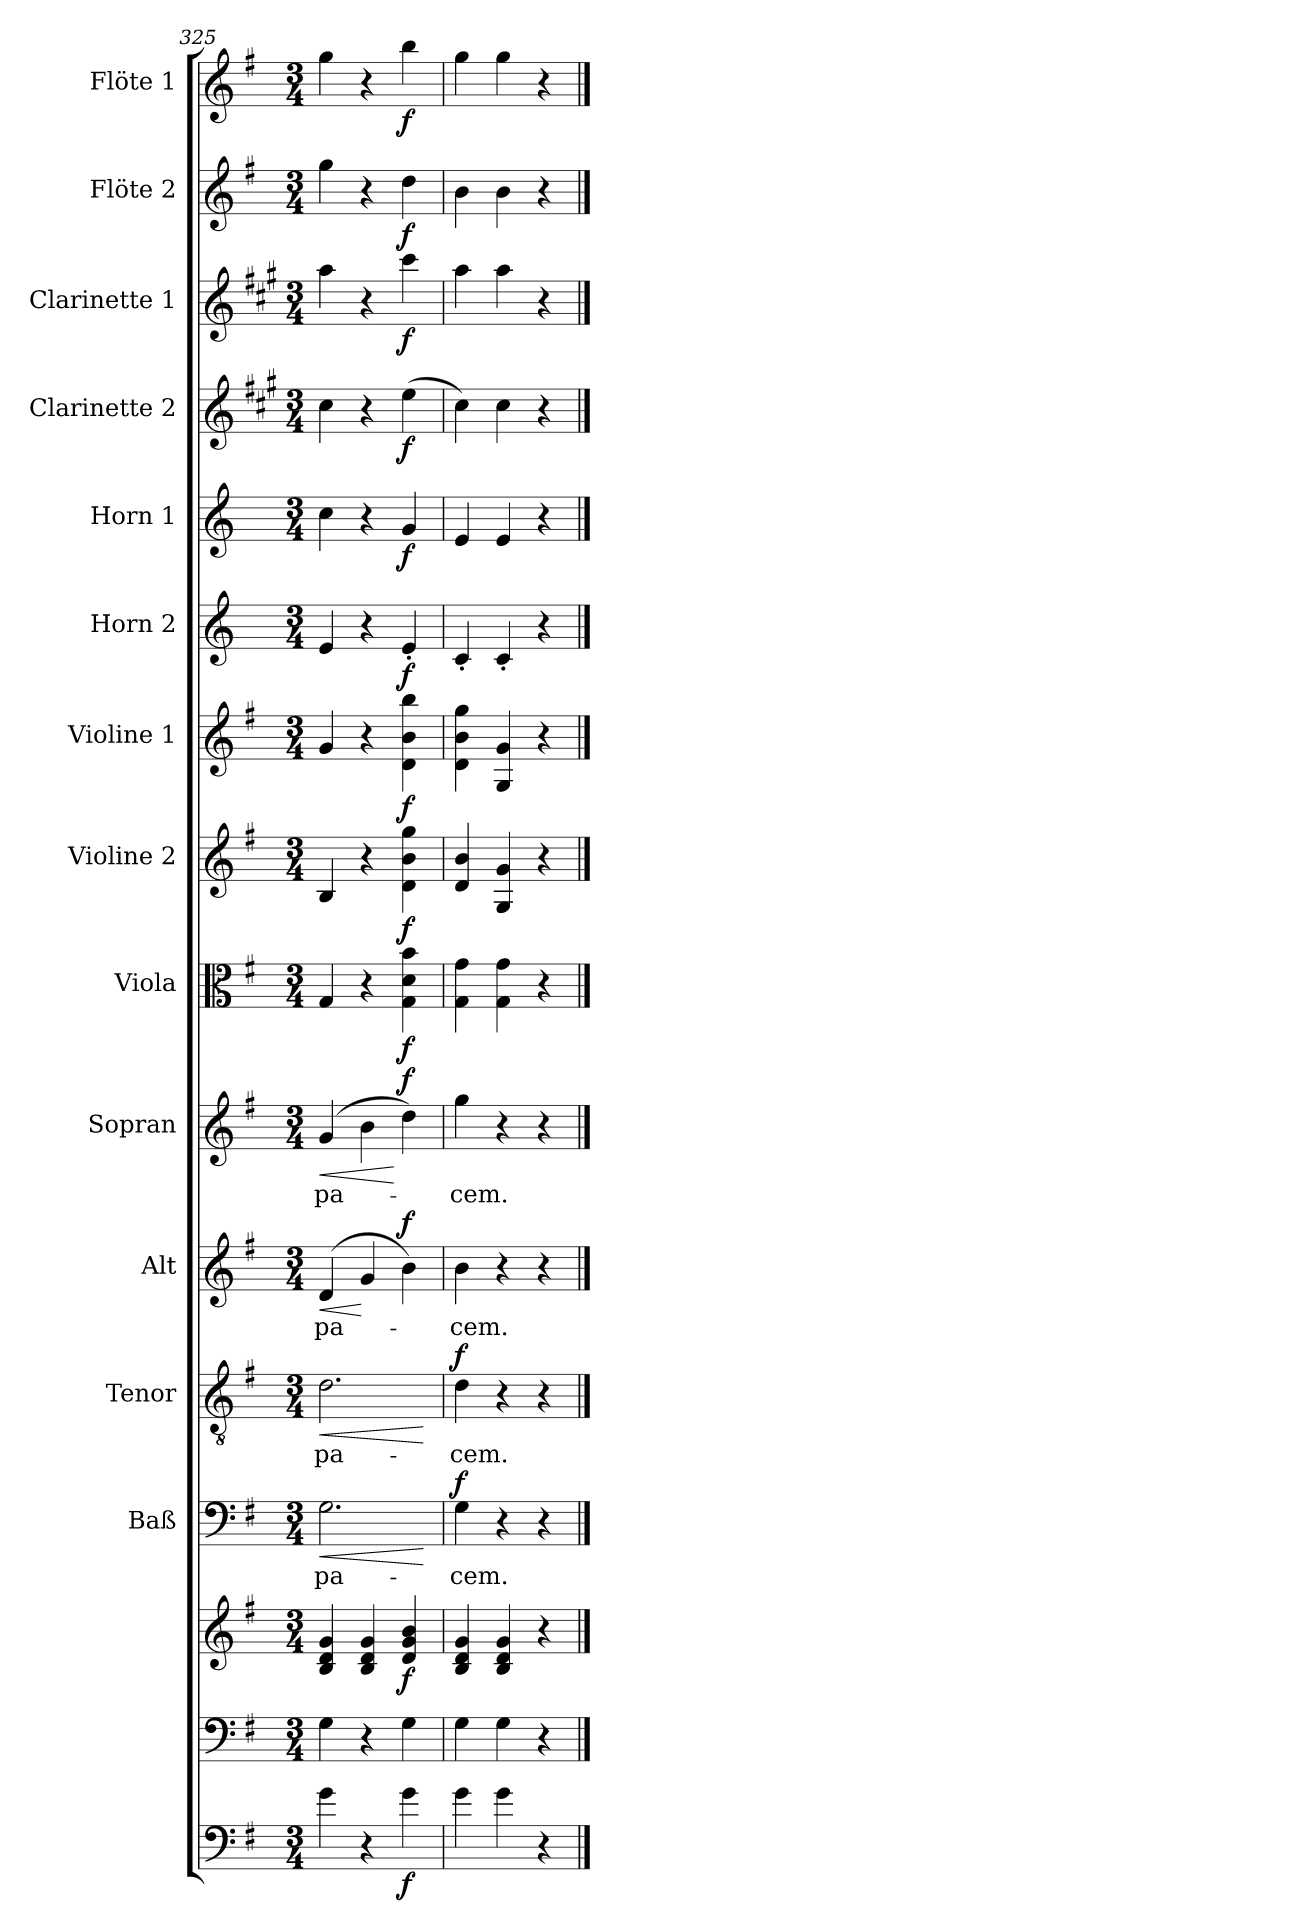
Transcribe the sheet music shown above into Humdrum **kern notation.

**kern	**dynam	**kern	**kern	**dynam	**kern	**text	**dynam	**kern	**text	**dynam	**kern	**text	**dynam	**kern	**text	**dynam	**kern	**dynam	**kern	**dynam	**kern	**dynam	**kern	**dynam	**kern	**dynam	**kern	**dynam	**kern	**dynam	**kern	**dynam	**kern	**dynam
*part15	*part15	*part14	*part14	*part14	*part13	*part13	*part13	*part12	*part12	*part12	*part11	*part11	*part11	*part10	*part10	*part10	*part9	*part9	*part8	*part8	*part7	*part7	*part6	*part6	*part5	*part5	*part4	*part4	*part3	*part3	*part2	*part2	*part1	*part1
*staff16	*staff16	*staff15	*staff14	*staff14/15	*staff13	*staff13	*staff13	*staff12	*staff12	*staff12	*staff11	*staff11	*staff11	*staff10	*staff10	*staff10	*staff9	*staff9	*staff8	*staff8	*staff7	*staff7	*staff6	*staff6	*staff5	*staff5	*staff4	*staff4	*staff3	*staff3	*staff2	*staff2	*staff1	*staff1
*	*	*	*	*	*I"Baß	*	*	*I"Tenor	*	*	*I"Alt	*	*	*I"Sopran	*	*	*I"Viola	*	*I"Violine 2	*	*I"Violine 1	*	*I"Horn 2	*	*I"Horn 1	*	*I"Clarinette 2	*	*I"Clarinette 1	*	*I"Flöte 2	*	*I"Flöte 1	*
*	*	*	*	*	*I'Baß	*	*	*I'Ten	*	*	*I'Alt	*	*	*I'Sop	*	*	*I'Vla.	*	*I'Vln. 2	*	*I'Vln. 1	*	*I'Hrn. 2	*	*I'Hrn. 1	*	*I'Cl. 2	*	*I'Cl. 1	*	*I'Fl. 2	*	*I'Fl. 1	*
*clefF4	*	*clefF4	*clefG2	*	*clefF4	*	*	*clefGv2	*	*	*clefG2	*	*	*clefG2	*	*	*clefC3	*	*clefG2	*	*clefG2	*	*clefG2	*	*clefG2	*	*clefG2	*	*clefG2	*	*clefG2	*	*clefG2	*
*ITrd7c12	*	*	*	*	*	*	*	*	*	*	*	*	*	*	*	*	*	*	*	*	*	*	*ITrd3c5	*	*ITrd3c5	*	*ITrd1c2	*	*ITrd1c2	*	*	*	*	*
*k[f#]	*	*k[f#]	*k[f#]	*	*k[f#]	*	*	*k[f#]	*	*	*k[f#]	*	*	*k[f#]	*	*	*k[f#]	*	*k[f#]	*	*k[f#]	*	*k[f#]	*	*k[f#]	*	*k[f#]	*	*k[f#]	*	*k[f#]	*	*k[f#]	*
*G:	*	*G:	*G:	*	*G:	*	*	*G:	*	*	*G:	*	*	*G:	*	*	*G:	*	*G:	*	*G:	*	*G:	*	*G:	*	*G:	*	*G:	*	*G:	*	*G:	*
*M3/4	*	*M3/4	*M3/4	*	*M3/4	*	*	*M3/4	*	*	*M3/4	*	*	*M3/4	*	*	*M3/4	*	*M3/4	*	*M3/4	*	*M3/4	*	*M3/4	*	*M3/4	*	*M3/4	*	*M3/4	*	*M3/4	*
=325	=325	=325	=325	=325	=325	=325	=325	=325	=325	=325	=325	=325	=325	=325	=325	=325	=325	=325	=325	=325	=325	=325	=325	=325	=325	=325	=325	=325	=325	=325	=325	=325	=325	=325
!	!	!	!	!	!	!LO:LY:b	!LO:HP:b	!	!LO:LY:b	!LO:HP:b	!	!LO:LY:b	!LO:HP:b	!	!LO:LY:b	!LO:HP:b	!	!	!	!	!	!	!	!	!	!	!	!	!	!	!	!	!	!
4G\	.	4G\	4B/ 4d/ 4g/	.	2.G\	pa-	<	2.d\	pa-	<	(<4d/	pa-	<	(4g/	pa-	<	4G/	.	4B/	.	4g/	.	4B/	.	4g\	.	4b\	.	4gg\	.	4gg\	.	4gg\	.
4r	.	4r	4B/ 4d/ 4g/	.	.	.	.	.	.	.	4g/	.	[	4b\	.	.	4r	.	4r	.	4r	.	4r	.	4r	.	4r	.	4r	.	4r	.	4r	.
!	!LO:DY:b	!	!	!LO:DY:b	!	!	!	!	!	!	!	!	!LO:DY:a	!	!	!LO:DY:n=1:a	!	!LO:DY:b	!	!LO:DY:b	!	!LO:DY:b	!	!LO:DY:b	!	!LO:DY:b	!	!LO:DY:b	!	!LO:DY:b	!	!LO:DY:b	!	!LO:DY:b
4G\	f	4G\	4d/ 4g/ 4b/	f	.	.	.	.	.	.	4b\)	.	f	4dd\)	.	[ f	4G\ 4d\ 4b\	f	4d\ 4b\ 4gg\	f	4d\ 4b\ 4bb\	f	4B'</	f	4d/	f	(>4dd\	f	4bb\	f	4dd\	f	4bb\	f
.	.	.	.	.	.	.	[	.	.	[	.	.	.	.	.	.	.	.	.	.	.	.	.	.	.	.	.	.	.	.	.	.	.	.
=326	=326	=326	=326	=326	=326	=326	=326	=326	=326	=326	=326	=326	=326	=326	=326	=326	=326	=326	=326	=326	=326	=326	=326	=326	=326	=326	=326	=326	=326	=326	=326	=326	=326	=326
!	!	!	!	!	!	!LO:LY:b	!LO:DY:a	!	!LO:LY:b	!LO:DY:a	!	!LO:LY:b	!	!	!LO:LY:b	!	!	!	!	!	!	!	!	!	!	!	!	!	!	!	!	!	!	!
4G\	.	4G\	4B/ 4d/ 4g/	.	4G\	-cem.	f	4d\	-cem.	f	4b\	-cem.	.	4gg\	-cem.	.	4G\ 4g\	.	4d/ 4b/	.	4d\ 4b\ 4gg\	.	4G'</	.	4B/	.	4b\)	.	4gg\	.	4b\	.	4gg\	.
4G\	.	4G\	4B/ 4d/ 4g/	.	4r	.	.	4r	.	.	4r	.	.	4r	.	.	4G\ 4g\	.	4G/ 4g/	.	4G/ 4g/	.	4G'</	.	4B/	.	4b\	.	4gg\	.	4b\	.	4gg\	.
4r	.	4r	4r	.	4r	.	.	4r	.	.	4r	.	.	4r	.	.	4r	.	4r	.	4r	.	4r	.	4r	.	4r	.	4r	.	4r	.	4r	.
==	==	==	==	==	==	==	==	==	==	==	==	==	==	==	==	==	==	==	==	==	==	==	==	==	==	==	==	==	==	==	==	==	==	==
*-	*-	*-	*-	*-	*-	*-	*-	*-	*-	*-	*-	*-	*-	*-	*-	*-	*-	*-	*-	*-	*-	*-	*-	*-	*-	*-	*-	*-	*-	*-	*-	*-	*-	*-
